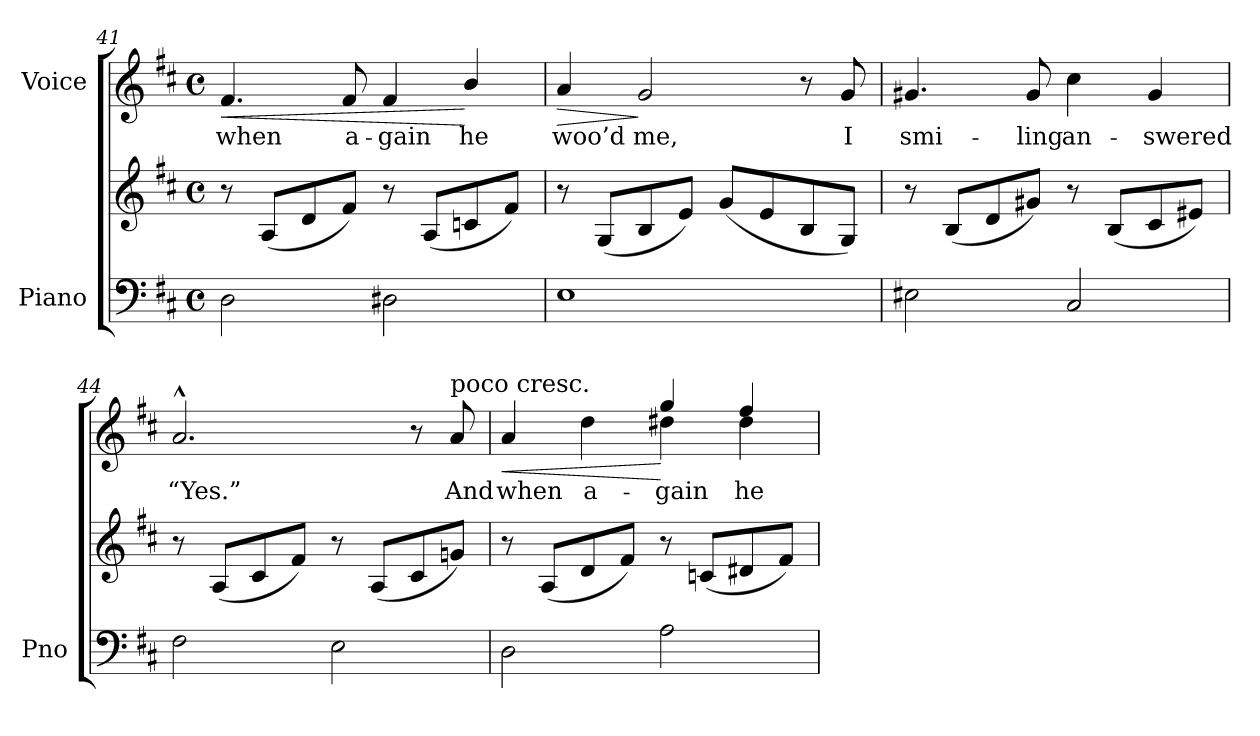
**kern	**kern	**kern	**text	**dynam
*part2	*part2	*part1	*part1	*part1
*staff3	*staff2	*staff1	*staff1	*staff1
*I"Piano	*	*I"Voice	*	*
*I'Pno	*	*	*	*
*clefF4	*clefG2	*clefG2	*	*
*k[f#c#]	*k[f#c#]	*k[f#c#]	*	*
*M4/4	*M4/4	*M4/4	*	*
*met(c)	*met(c)	*met(c)	*	*
=41	=41	=41	=41	=41
!	!	!	!LO:LY:b	!LO:HP:b
2D\	8r	4.f#/	when	<
.	(<8A/L	.	.	.
.	8d/	.	.	.
!	!	!	!LO:LY:b	!
.	8f#/J)	8f#/	a-	.
!	!	!	!LO:LY:b	!
2D#X\	8r	4f#/	-gain	.
.	(<8A/L	.	.	.
!	!	!	!LO:LY:b	!
.	8cn/	4b/	he	[
.	8f#/J)	.	.	.
=42	=42	=42	=42	=42
!	!	!	!LO:LY:b	!LO:HP:b
1E	8r	4a/	woo’d	>
.	(<8G/L	.	.	.
!	!	!	!LO:LY:b	!
.	8B/	2g/	me,	]
.	8e/J)	.	.	.
.	(<8g/L	.	.	.
.	8e/	.	.	.
.	8B/	8r	.	.
!	!	!	!LO:LY:b	!
.	8G/J)	8g/	I	.
!!LO:LB:g=z
=43	=43	=43	=43	=43
!	!	!	!LO:LY:b	!
2E#X\	8r	4.g#X/	smi-	.
.	(<8B/L	.	.	.
.	8d/	.	.	.
!	!	!	!LO:LY:b	!
.	8g#X/J)	8g#/	-ling	.
!	!	!	!LO:LY:b	!
2C#/	8r	4cc#\	an-	.
.	(<8B/L	.	.	.
!	!	!	!LO:LY:b	!
.	8c#/	4g#/	-swered	.
.	8e#X/J)	.	.	.
=44	=44	=44	=44	=44
!	!	!	!LO:LY:b	!
2F#\	8r	2.a^^/	“Yes.”	.
.	(<8A/L	.	.	.
.	8c#/	.	.	.
.	8f#/J)	.	.	.
2E\	8r	.	.	.
.	(<8A/L	.	.	.
.	8c#/	8r	.	.
!	!	!LO:TX:a:t=poco cresc.	!	!
!	!	!	!LO:LY:b	!
.	8gn/J)	8a/	And	.
=45	=45	=45	=45	=45
!	!	!	!LO:LY:b	!LO:HP:b
*	*	*^	*	*
2D\	8r	4a/	2rddyy	when	<
.	(<8A/L	.	.	.	.
!	!	!	!	!LO:LY:b	!
.	8d/	4dd\	.	a-	.
.	8f#/J)	.	.	.	.
!	!	!	!	!LO:LY:b	!
2A\	8r	4dd#X\	4gg/	-gain	[
.	(<8cn/L	.	.	.	.
!	!	!	!	!LO:LY:b	!
.	8d#X/	4dd#\	4ff#/	he	.
.	8f#/J)	.	.	.	.
*	*	*v	*v	*	*
=	=	=	=	=
*-	*-	*-	*-	*-
